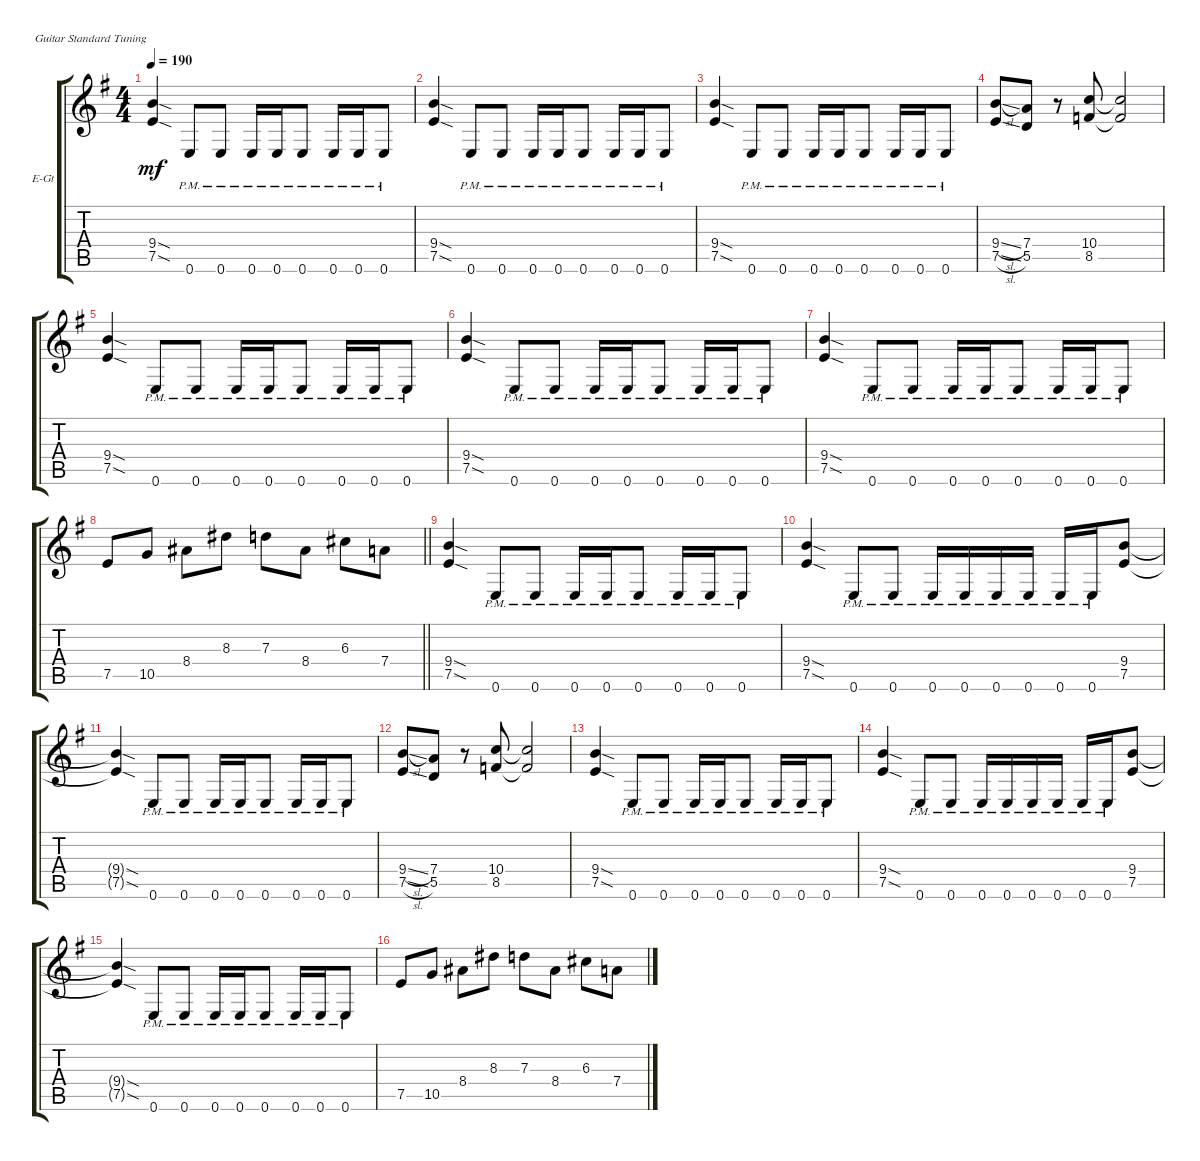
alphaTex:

\defaultSystemsLayout 4
\bracketExtendMode groupsimilarinstruments
\firstSystemTrackNameOrientation horizontal
\otherSystemsTrackNameOrientation horizontal
\track ("Guitar Intro" "E-Gt") {instrument distortionguitar}
\staff {score tabs}
\tuning (E4 B3 G3 D3 A2 E2)
\ts (4 4)
\tempo 190
\clef g2
\ks eminor
(7.5{sod} 9.4{sod}).4{dy mf instrument distortionguitar} 0.6{pm}.8 0.6{pm}.8 0.6{pm}.16 0.6{pm}.16 0.6{pm}.8 0.6{pm}.16 0.6{pm}.16 0.6{pm}.8 |
(7.5{sod} 9.4{sod}).4 0.6{pm}.8 0.6{pm}.8 0.6{pm}.16 0.6{pm}.16 0.6{pm}.8 0.6{pm}.16 0.6{pm}.16 0.6{pm}.8 |
(7.5{sod} 9.4{sod}).4 0.6{pm}.8 0.6{pm}.8 0.6{pm}.16 0.6{pm}.16 0.6{pm}.8 0.6{pm}.16 0.6{pm}.16 0.6{pm}.8 |
(7.5{sl} 9.4{sl}).8 (7.4 5.5).8 r.8 (8.5 10.4).8 (8.5{t} 10.4{t}).2 |
(7.5{sod} 9.4{sod}).4 0.6{pm}.8 0.6{pm}.8 0.6{pm}.16 0.6{pm}.16 0.6{pm}.8 0.6{pm}.16 0.6{pm}.16 0.6{pm}.8 |
(7.5{sod} 9.4{sod}).4 0.6{pm}.8 0.6{pm}.8 0.6{pm}.16 0.6{pm}.16 0.6{pm}.8 0.6{pm}.16 0.6{pm}.16 0.6{pm}.8 |
(7.5{sod} 9.4{sod}).4 0.6{pm}.8 0.6{pm}.8 0.6{pm}.16 0.6{pm}.16 0.6{pm}.8 0.6{pm}.16 0.6{pm}.16 0.6{pm}.8 |
\barLineRight lightlight
7.5.8 10.5.8 8.4.8 8.3.8 7.3.8 8.4.8 6.3.8 7.4.8 |
(7.5{sod} 9.4{sod}).4 0.6{pm}.8 0.6{pm}.8 0.6{pm}.16 0.6{pm}.16 0.6{pm}.8 0.6{pm}.16 0.6{pm}.16 0.6{pm}.8 |
(7.5{sod} 9.4{sod}).4 0.6{pm}.8 0.6{pm}.8 0.6{pm}.16 0.6{pm}.16 0.6{pm}.16 0.6{pm}.16 0.6{pm}.16 0.6{pm}.16 (7.5 9.4).8 |
(7.5{sod t} 9.4{sod t}).4 0.6{pm}.8 0.6{pm}.8 0.6{pm}.16 0.6{pm}.16 0.6{pm}.8 0.6{pm}.16 0.6{pm}.16 0.6{pm}.8 |
(7.5{sl} 9.4{sl}).8 (7.4 5.5).8 r.8 (8.5 10.4).8 (8.5{t} 10.4{t}).2 |
(7.5{sod} 9.4{sod}).4 0.6{pm}.8 0.6{pm}.8 0.6{pm}.16 0.6{pm}.16 0.6{pm}.8 0.6{pm}.16 0.6{pm}.16 0.6{pm}.8 |
(7.5{sod} 9.4{sod}).4 0.6{pm}.8 0.6{pm}.8 0.6{pm}.16 0.6{pm}.16 0.6{pm}.16 0.6{pm}.16 0.6{pm}.16 0.6{pm}.16 (7.5 9.4).8 |
(7.5{sod t} 9.4{sod t}).4 0.6{pm}.8 0.6{pm}.8 0.6{pm}.16 0.6{pm}.16 0.6{pm}.8 0.6{pm}.16 0.6{pm}.16 0.6{pm}.8 |
7.5.8 10.5.8 8.4.8 8.3.8 7.3.8 8.4.8 6.3.8 7.4.8
